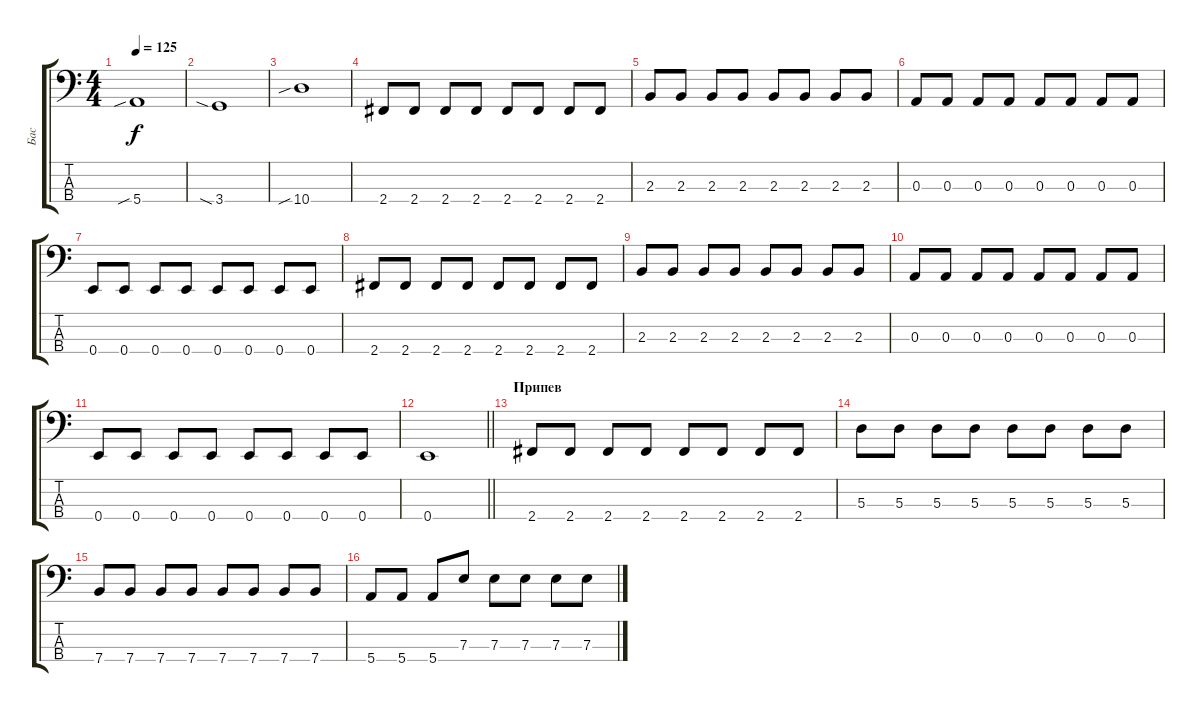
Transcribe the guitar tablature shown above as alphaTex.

\track ("Бас" "Бас") {instrument electricbassfinger}
\staff {score tabs}
\tuning (G2 D2 A1 E1) {hide}
\ts (4 4)
\tempo 125
\clef f4
\ks c
5.4{sib}.1{dy f} |
3.4{sia}.1 |
10.4{sib}.1 |
2.4.8 2.4.8 2.4.8 2.4.8 2.4.8 2.4.8 2.4.8 2.4.8 |
2.3.8 2.3.8 2.3.8 2.3.8 2.3.8 2.3.8 2.3.8 2.3.8 |
0.3.8 0.3.8 0.3.8 0.3.8 0.3.8 0.3.8 0.3.8 0.3.8 |
0.4.8 0.4.8 0.4.8 0.4.8 0.4.8 0.4.8 0.4.8 0.4.8 |
2.4.8 2.4.8 2.4.8 2.4.8 2.4.8 2.4.8 2.4.8 2.4.8 |
2.3.8 2.3.8 2.3.8 2.3.8 2.3.8 2.3.8 2.3.8 2.3.8 |
0.3.8 0.3.8 0.3.8 0.3.8 0.3.8 0.3.8 0.3.8 0.3.8 |
0.4.8 0.4.8 0.4.8 0.4.8 0.4.8 0.4.8 0.4.8 0.4.8 |
\barLineRight lightlight
0.4.1 |
\section ("" "Припев")
2.4.8 2.4.8 2.4.8 2.4.8 2.4.8 2.4.8 2.4.8 2.4.8 |
5.3.8 5.3.8 5.3.8 5.3.8 5.3.8 5.3.8 5.3.8 5.3.8 |
7.4.8 7.4.8 7.4.8 7.4.8 7.4.8 7.4.8 7.4.8 7.4.8 |
5.4.8 5.4.8 5.4.8 7.3.8 7.3.8 7.3.8 7.3.8 7.3.8
